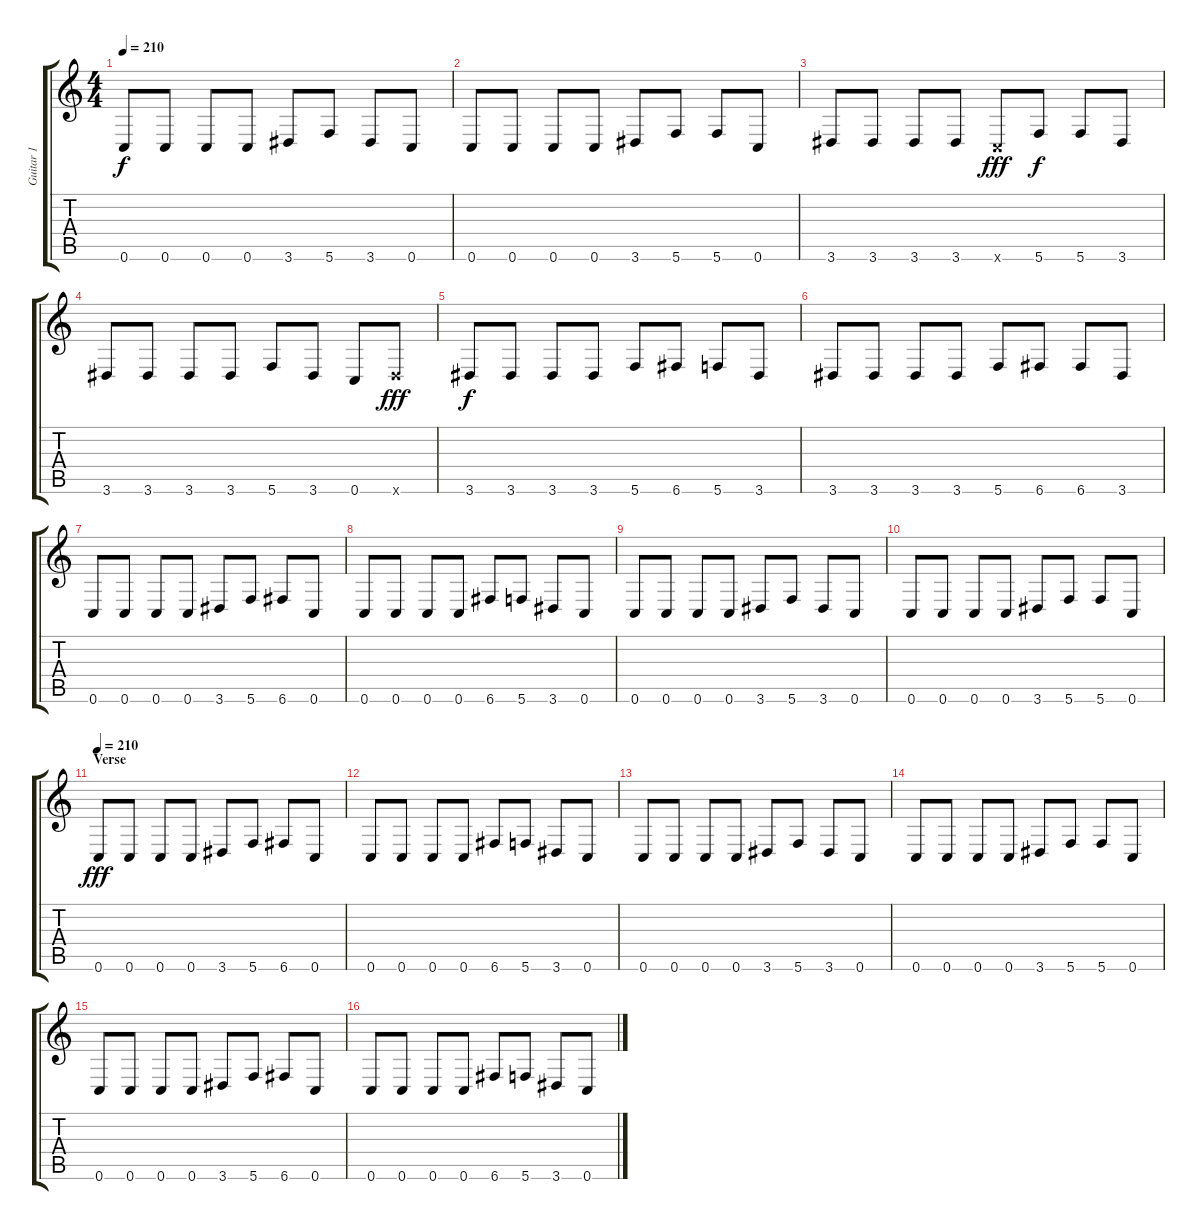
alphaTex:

\track ("Guitar 1" "Guitar 1") {instrument overdrivenguitar}
\staff {score tabs}
\tuning (D4 A3 F3 C3 G2 C2) {hide}
\ts (4 4)
\tempo 210
\clef g2
\ks c
0.6.8{dy f} 0.6.8 0.6.8 0.6.8 3.6.8 5.6.8 3.6.8 0.6.8 |
0.6.8 0.6.8 0.6.8 0.6.8 3.6.8 5.6.8 5.6.8 0.6.8 |
3.6.8 3.6.8 3.6.8 3.6.8 0.6{x}.8{dy fff} 5.6.8{dy f} 5.6.8 3.6.8 |
3.6.8 3.6.8 3.6.8 3.6.8 5.6.8 3.6.8 0.6.8 3.6{x}.8{dy fff} |
3.6.8{dy f} 3.6.8 3.6.8 3.6.8 5.6.8 6.6.8 5.6.8 3.6.8 |
3.6.8 3.6.8 3.6.8 3.6.8 5.6.8 6.6.8 6.6.8 3.6.8 |
0.6.8 0.6.8 0.6.8 0.6.8 3.6.8 5.6.8 6.6.8 0.6.8 |
0.6.8 0.6.8 0.6.8 0.6.8 6.6.8 5.6.8 3.6.8 0.6.8 |
0.6.8 0.6.8 0.6.8 0.6.8 3.6.8 5.6.8 3.6.8 0.6.8 |
0.6.8 0.6.8 0.6.8 0.6.8 3.6.8 5.6.8 5.6.8 0.6.8 |
\section ("" "Verse")
\tempo 210
0.6.8{dy fff} 0.6.8 0.6.8 0.6.8 3.6.8 5.6.8 6.6.8 0.6.8 |
0.6.8 0.6.8 0.6.8 0.6.8 6.6.8 5.6.8 3.6.8 0.6.8 |
0.6.8 0.6.8 0.6.8 0.6.8 3.6.8 5.6.8 3.6.8 0.6.8 |
0.6.8 0.6.8 0.6.8 0.6.8 3.6.8 5.6.8 5.6.8 0.6.8 |
0.6.8 0.6.8 0.6.8 0.6.8 3.6.8 5.6.8 6.6.8 0.6.8 |
0.6.8 0.6.8 0.6.8 0.6.8 6.6.8 5.6.8 3.6.8 0.6.8
